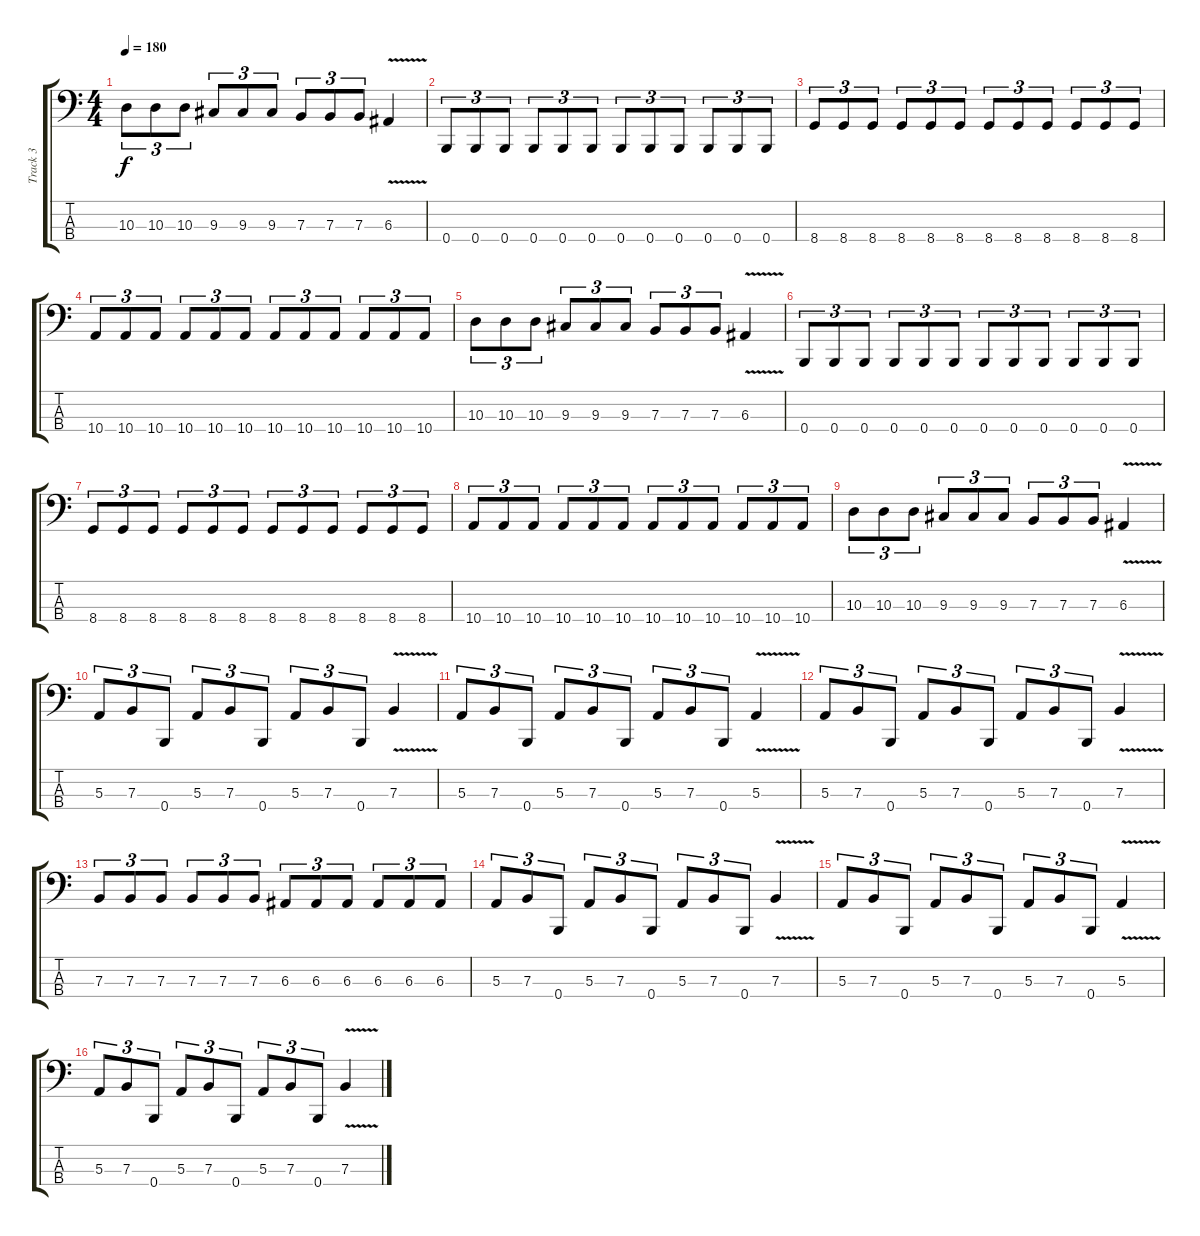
\track ("Track 3" "Track 3") {instrument electricbasspick}
\staff {score tabs}
\tuning (D2 A1 E1 B0) {hide}
\ts (4 4)
\tempo 180
\clef f4
\ks c
10.3.8{tu (3 2) dy f} 10.3.8{tu (3 2)} 10.3.8{tu (3 2)} 9.3.8{tu (3 2)} 9.3.8{tu (3 2)} 9.3.8{tu (3 2)} 7.3.8{tu (3 2)} 7.3.8{tu (3 2)} 7.3.8{tu (3 2)} 6.3{v}.4 |
0.4.8{tu (3 2)} 0.4.8{tu (3 2)} 0.4.8{tu (3 2)} 0.4.8{tu (3 2)} 0.4.8{tu (3 2)} 0.4.8{tu (3 2)} 0.4.8{tu (3 2)} 0.4.8{tu (3 2)} 0.4.8{tu (3 2)} 0.4.8{tu (3 2)} 0.4.8{tu (3 2)} 0.4.8{tu (3 2)} |
8.4.8{tu (3 2)} 8.4.8{tu (3 2)} 8.4.8{tu (3 2)} 8.4.8{tu (3 2)} 8.4.8{tu (3 2)} 8.4.8{tu (3 2)} 8.4.8{tu (3 2)} 8.4.8{tu (3 2)} 8.4.8{tu (3 2)} 8.4.8{tu (3 2)} 8.4.8{tu (3 2)} 8.4.8{tu (3 2)} |
10.4.8{tu (3 2)} 10.4.8{tu (3 2)} 10.4.8{tu (3 2)} 10.4.8{tu (3 2)} 10.4.8{tu (3 2)} 10.4.8{tu (3 2)} 10.4.8{tu (3 2)} 10.4.8{tu (3 2)} 10.4.8{tu (3 2)} 10.4.8{tu (3 2)} 10.4.8{tu (3 2)} 10.4.8{tu (3 2)} |
10.3.8{tu (3 2)} 10.3.8{tu (3 2)} 10.3.8{tu (3 2)} 9.3.8{tu (3 2)} 9.3.8{tu (3 2)} 9.3.8{tu (3 2)} 7.3.8{tu (3 2)} 7.3.8{tu (3 2)} 7.3.8{tu (3 2)} 6.3{v}.4 |
0.4.8{tu (3 2)} 0.4.8{tu (3 2)} 0.4.8{tu (3 2)} 0.4.8{tu (3 2)} 0.4.8{tu (3 2)} 0.4.8{tu (3 2)} 0.4.8{tu (3 2)} 0.4.8{tu (3 2)} 0.4.8{tu (3 2)} 0.4.8{tu (3 2)} 0.4.8{tu (3 2)} 0.4.8{tu (3 2)} |
8.4.8{tu (3 2)} 8.4.8{tu (3 2)} 8.4.8{tu (3 2)} 8.4.8{tu (3 2)} 8.4.8{tu (3 2)} 8.4.8{tu (3 2)} 8.4.8{tu (3 2)} 8.4.8{tu (3 2)} 8.4.8{tu (3 2)} 8.4.8{tu (3 2)} 8.4.8{tu (3 2)} 8.4.8{tu (3 2)} |
10.4.8{tu (3 2)} 10.4.8{tu (3 2)} 10.4.8{tu (3 2)} 10.4.8{tu (3 2)} 10.4.8{tu (3 2)} 10.4.8{tu (3 2)} 10.4.8{tu (3 2)} 10.4.8{tu (3 2)} 10.4.8{tu (3 2)} 10.4.8{tu (3 2)} 10.4.8{tu (3 2)} 10.4.8{tu (3 2)} |
10.3.8{tu (3 2)} 10.3.8{tu (3 2)} 10.3.8{tu (3 2)} 9.3.8{tu (3 2)} 9.3.8{tu (3 2)} 9.3.8{tu (3 2)} 7.3.8{tu (3 2)} 7.3.8{tu (3 2)} 7.3.8{tu (3 2)} 6.3{v}.4 |
5.3.8{tu (3 2)} 7.3.8{tu (3 2)} 0.4.8{tu (3 2)} 5.3.8{tu (3 2)} 7.3.8{tu (3 2)} 0.4.8{tu (3 2)} 5.3.8{tu (3 2)} 7.3.8{tu (3 2)} 0.4.8{tu (3 2)} 7.3{v}.4 |
5.3.8{tu (3 2)} 7.3.8{tu (3 2)} 0.4.8{tu (3 2)} 5.3.8{tu (3 2)} 7.3.8{tu (3 2)} 0.4.8{tu (3 2)} 5.3.8{tu (3 2)} 7.3.8{tu (3 2)} 0.4.8{tu (3 2)} 5.3{v}.4 |
5.3.8{tu (3 2)} 7.3.8{tu (3 2)} 0.4.8{tu (3 2)} 5.3.8{tu (3 2)} 7.3.8{tu (3 2)} 0.4.8{tu (3 2)} 5.3.8{tu (3 2)} 7.3.8{tu (3 2)} 0.4.8{tu (3 2)} 7.3{v}.4 |
7.3.8{tu (3 2)} 7.3.8{tu (3 2)} 7.3.8{tu (3 2)} 7.3.8{tu (3 2)} 7.3.8{tu (3 2)} 7.3.8{tu (3 2)} 6.3.8{tu (3 2)} 6.3.8{tu (3 2)} 6.3.8{tu (3 2)} 6.3.8{tu (3 2)} 6.3.8{tu (3 2)} 6.3.8{tu (3 2)} |
5.3.8{tu (3 2)} 7.3.8{tu (3 2)} 0.4.8{tu (3 2)} 5.3.8{tu (3 2)} 7.3.8{tu (3 2)} 0.4.8{tu (3 2)} 5.3.8{tu (3 2)} 7.3.8{tu (3 2)} 0.4.8{tu (3 2)} 7.3{v}.4 |
5.3.8{tu (3 2)} 7.3.8{tu (3 2)} 0.4.8{tu (3 2)} 5.3.8{tu (3 2)} 7.3.8{tu (3 2)} 0.4.8{tu (3 2)} 5.3.8{tu (3 2)} 7.3.8{tu (3 2)} 0.4.8{tu (3 2)} 5.3{v}.4 |
5.3.8{tu (3 2)} 7.3.8{tu (3 2)} 0.4.8{tu (3 2)} 5.3.8{tu (3 2)} 7.3.8{tu (3 2)} 0.4.8{tu (3 2)} 5.3.8{tu (3 2)} 7.3.8{tu (3 2)} 0.4.8{tu (3 2)} 7.3{v}.4
